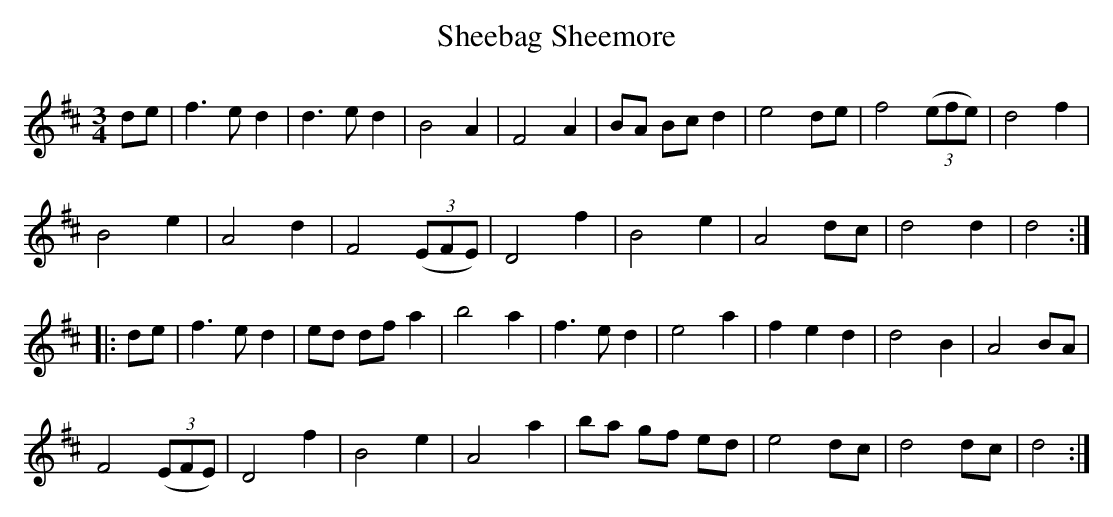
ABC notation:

X:1
U: ~ = !turn!
T:Sheebag Sheemore
M:3/4
L:1/8
K:D
de | f3 e d2 | d3 e d2 | B4 A2 | F4 A2 | BA Bc d2 | e4 de | f4 ((3efe) | d4 f2 |
B4 e2 | A4 d2 | F4 ((3EFE) | D4 f2 | B4 e2 | A4 dc | d4 d2 | d4 ::
de | f3 e d2 | ed df a2 | b4 a2 | f3 e d2 | e4 a2 | f2 e2 d2 | d4 B2 | A4 BA |
F4 ((3EFE) | D4 f2 | B4 e2 | A4 a2 | ba gf ed | e4 dc | d4 dc | d4 :|]
